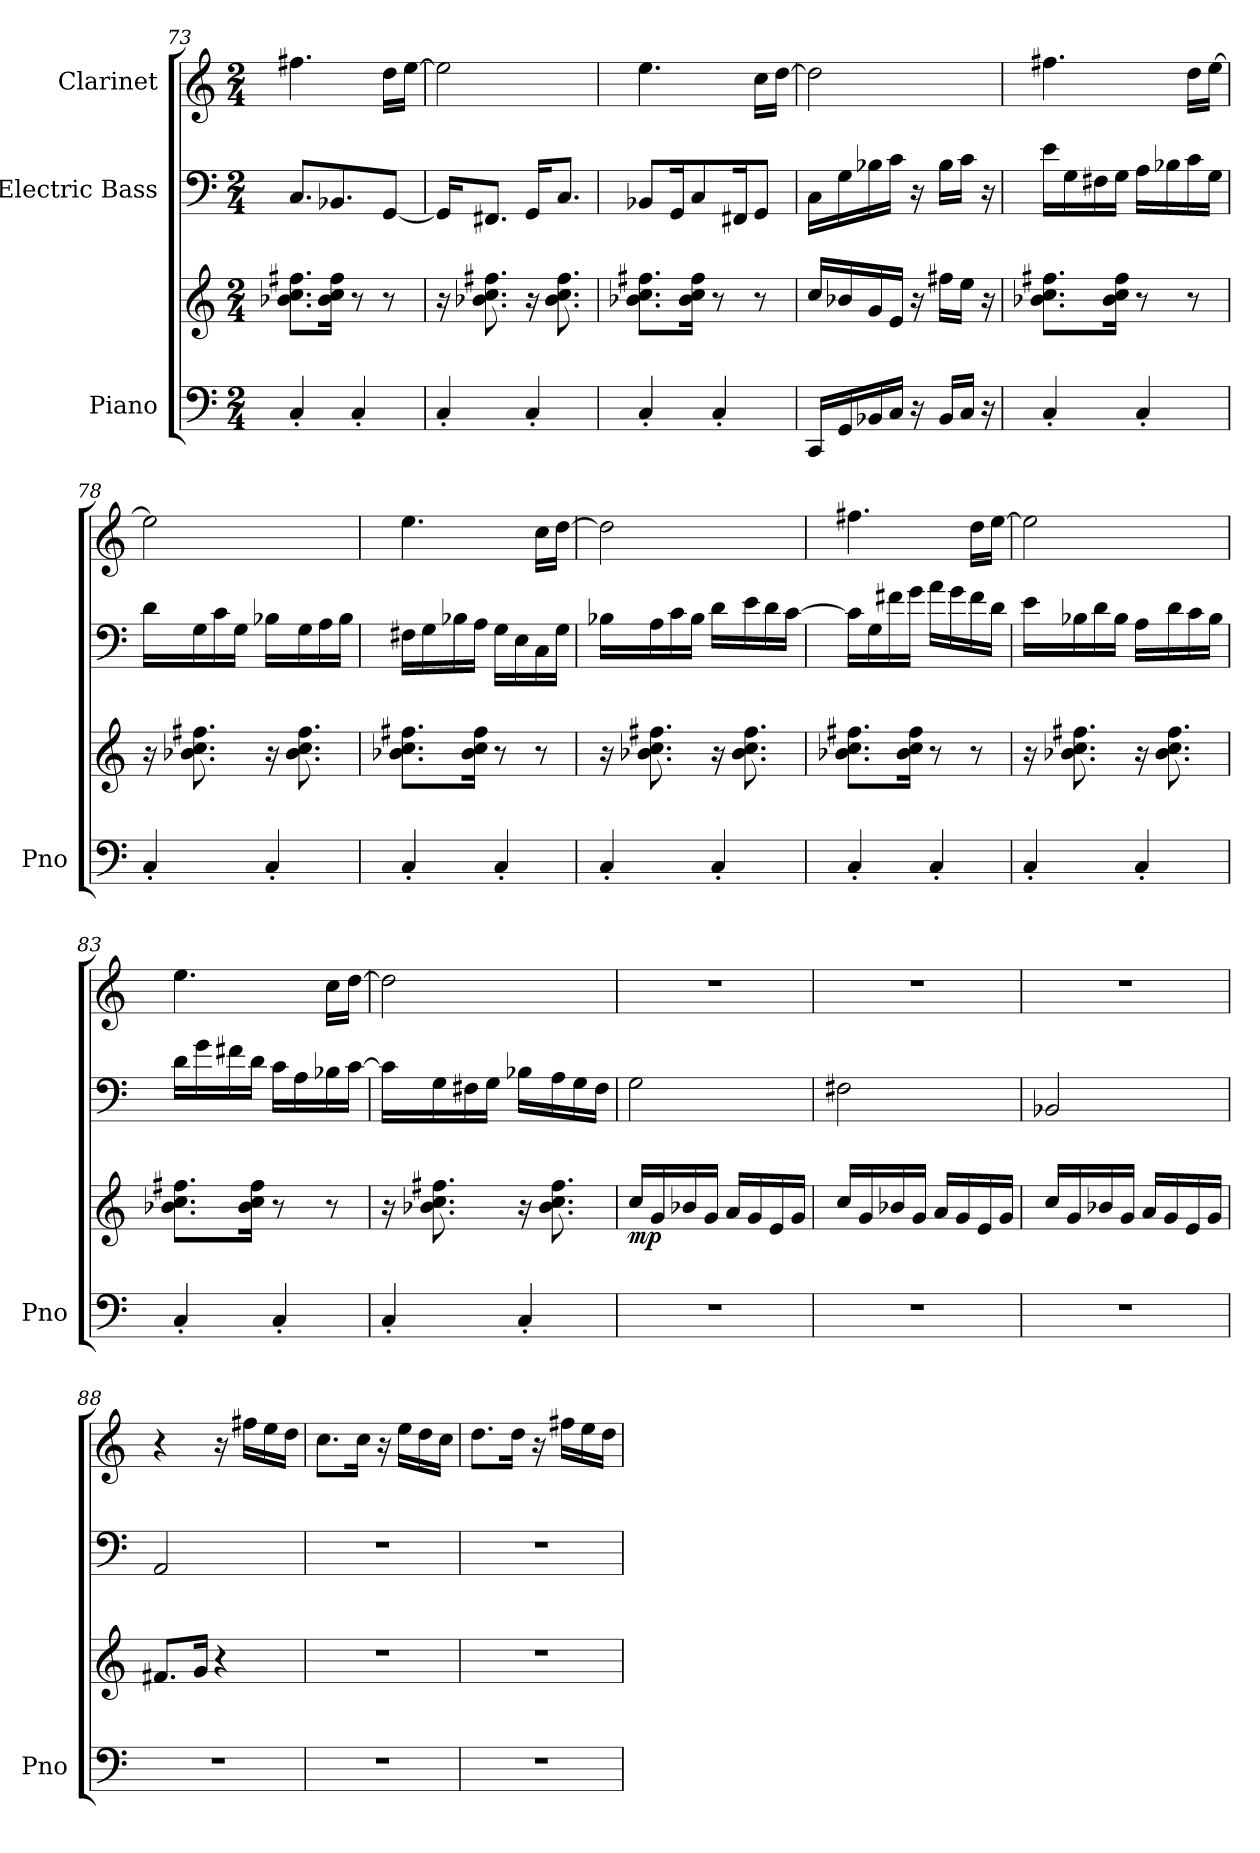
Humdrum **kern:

**kern	**kern	**dynam	**kern	**kern
*part3	*part3	*part3	*part2	*part1
*staff4	*staff3	*staff3/4	*staff2	*staff1
*I"Piano	*	*	*I"Electric Bass	*I"Clarinet
*I'Pno	*	*	*	*
*clefF4	*clefG2	*	*clefF4	*clefG2
*	*	*	*ITrd7c12	*ITrd1c2
*k[]	*k[]	*	*k[]	*k[b-e-]
*M2/4	*M2/4	*	*M2/4	*M2/4
=73	=73	=73	=73	=73
4C'/	8.b-X\ 8.cc\ 8.ff#X\L	.	8.CC/L	4.een\
.	16b-\ 16cc\ 16ff#\Jk	.	8.BBB-X/	.
4C'/	8r	.	.	.
.	8r	.	[8GGG/J	16cc\LL
.	.	.	.	[16dd\JJ
=74	=74	=74	=74	=74
4C'/	16r	.	16GGG/KL]	2dd\]
.	8.b-X\ 8.cc\ 8.ff#X\	.	8.FFF#X/J	.
4C'/	16r	.	16GGG/KL	.
.	8.b-\ 8.cc\ 8.ff#\	.	8.CC/J	.
=75	=75	=75	=75	=75
4C'/	8.b-X\ 8.cc\ 8.ff#X\L	.	8BBB-X/L	4.dd\
.	.	.	16GGG/K	.
.	16b-\ 16cc\ 16ff#\Jk	.	8CC/	.
4C'/	8r	.	.	.
.	.	.	16FFF#X/K	.
.	8r	.	8GGG/J	16b-\LL
.	.	.	.	[16cc\JJ
!!LO:LB:g=z
=76	=76	=76	=76	=76
16CC/LL	16cc/LL	.	16CC\LL	2cc\]
16GG/	16b-X/	.	16GG\	.
16BB-X/	16g/	.	16BB-X\	.
16C/JJ	16e/JJ	.	16C\JJ	.
16r	16r	.	16r	.
16BB-/LL	16ff#X\LL	.	16BB-\LL	.
16C/JJ	16ee\JJ	.	16C\JJ	.
16r	16r	.	16r	.
=77	=77	=77	=77	=77
4C'/	8.b-X\ 8.cc\ 8.ff#X\L	.	16E\LL	4.een\
.	.	.	16GG\	.
.	.	.	16FF#X\	.
.	16b-\ 16cc\ 16ff#\Jk	.	16GG\JJ	.
4C'/	8r	.	16AA\LL	.
.	.	.	16BB-X\	.
.	8r	.	16C\	16cc\LL
.	.	.	16GG\JJ	[16dd\JJ
=78	=78	=78	=78	=78
4C'/	16r	.	16D\LL	2dd\]
.	8.b-X\ 8.cc\ 8.ff#X\	.	16GG\	.
.	.	.	16C\	.
.	.	.	16GG\JJ	.
4C'/	16r	.	16BB-X\LL	.
.	8.b-\ 8.cc\ 8.ff#\	.	16GG\	.
.	.	.	16AA\	.
.	.	.	16BB-\JJ	.
=79	=79	=79	=79	=79
4C'/	8.b-X\ 8.cc\ 8.ff#X\L	.	16FF#X\LL	4.dd\
.	.	.	16GG\	.
.	.	.	16BB-X\	.
.	16b-\ 16cc\ 16ff#\Jk	.	16AA\JJ	.
4C'/	8r	.	16GG\LL	.
.	.	.	16EE\	.
.	8r	.	16CC\	16b-\LL
.	.	.	16GG\JJ	[16cc\JJ
!!LO:LB:g=z
=80	=80	=80	=80	=80
4C'/	16r	.	16BB-X\LL	2cc\]
.	8.b-X\ 8.cc\ 8.ff#X\	.	16AA\	.
.	.	.	16C\	.
.	.	.	16BB-\JJ	.
4C'/	16r	.	16D\LL	.
.	8.b-\ 8.cc\ 8.ff#\	.	16E\	.
.	.	.	16D\	.
.	.	.	[16C\JJ	.
=81	=81	=81	=81	=81
4C'/	8.b-X\ 8.cc\ 8.ff#X\L	.	16C\LL]	4.een\
.	.	.	16GG\	.
.	.	.	16F#X\	.
.	16b-\ 16cc\ 16ff#\Jk	.	16G\JJ	.
4C'/	8r	.	16A\LL	.
.	.	.	16G\	.
.	8r	.	16F#\	16cc\LL
.	.	.	16D\JJ	[16dd\JJ
=82	=82	=82	=82	=82
4C'/	16r	.	16E\LL	2dd\]
.	8.b-X\ 8.cc\ 8.ff#X\	.	16BB-X\	.
.	.	.	16D\	.
.	.	.	16BB-\JJ	.
4C'/	16r	.	16AA\LL	.
.	8.b-\ 8.cc\ 8.ff#\	.	16D\	.
.	.	.	16C\	.
.	.	.	16BB-\JJ	.
!!LO:PB:g=z
=83	=83	=83	=83	=83
4C'/	8.b-X\ 8.cc\ 8.ff#X\L	.	16D\LL	4.dd\
.	.	.	16G\	.
.	.	.	16F#X\	.
.	16b-\ 16cc\ 16ff#\Jk	.	16D\JJ	.
4C'/	8r	.	16C\LL	.
.	.	.	16AA\	.
.	8r	.	16BB-X\	16b-\LL
.	.	.	[16C\JJ	[16cc\JJ
=84	=84	=84	=84	=84
4C'/	16r	.	16C\LL]	2cc\]
.	8.b-X\ 8.cc\ 8.ff#X\	.	16GG\	.
.	.	.	16FF#X\	.
.	.	.	16GG\JJ	.
4C'/	16r	.	16BB-X\LL	.
.	8.b-\ 8.cc\ 8.ff#\	.	16AA\	.
.	.	.	16GG\	.
.	.	.	16FF#\JJ	.
=85	=85	=85	=85	=85
!	!	!LO:DY:b	!	!
2r	16cc/LL	mp	2GG\	2r
.	16g/	.	.	.
.	16b-X/	.	.	.
.	16g/JJ	.	.	.
.	16a/LL	.	.	.
.	16g/	.	.	.
.	16e/	.	.	.
.	16g/JJ	.	.	.
=86	=86	=86	=86	=86
2r	16cc/LL	.	2FF#X\	2r
.	16g/	.	.	.
.	16b-X/	.	.	.
.	16g/JJ	.	.	.
.	16a/LL	.	.	.
.	16g/	.	.	.
.	16e/	.	.	.
.	16g/JJ	.	.	.
!!LO:LB:g=z
=87	=87	=87	=87	=87
2r	16cc/LL	.	2BBB-X/	2r
.	16g/	.	.	.
.	16b-X/	.	.	.
.	16g/JJ	.	.	.
.	16a/LL	.	.	.
.	16g/	.	.	.
.	16e/	.	.	.
.	16g/JJ	.	.	.
=88	=88	=88	=88	=88
2r	8.f#X/L	.	2AAA/	4r
.	16g/Jk	.	.	.
.	4r	.	.	16r
.	.	.	.	16een\LL
.	.	.	.	16dd\
.	.	.	.	16cc\JJ
=89	=89	=89	=89	=89
2r	2r	.	2r	8.b-\L
.	.	.	.	16b-\Jk
.	.	.	.	16r
.	.	.	.	16dd\LL
.	.	.	.	16cc\
.	.	.	.	16b-\JJ
=90	=90	=90	=90	=90
2r	2r	.	2r	8.cc\L
.	.	.	.	16cc\Jk
.	.	.	.	16r
.	.	.	.	16een\LL
.	.	.	.	16dd\
.	.	.	.	16cc\JJ
=	=	=	=	=
*-	*-	*-	*-	*-
